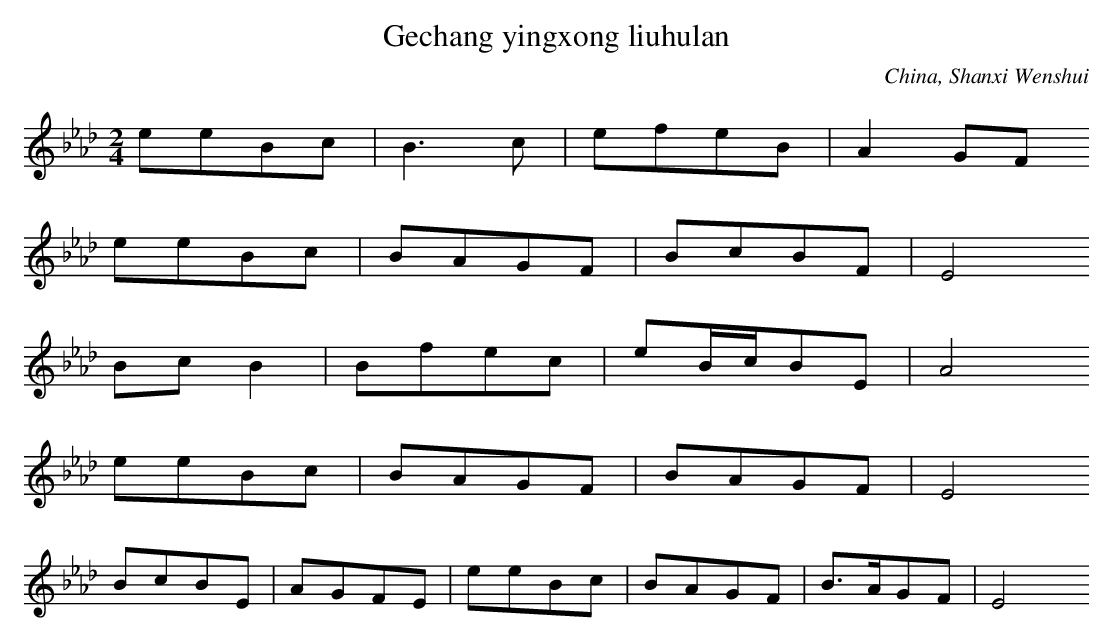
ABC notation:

X:1
T: Gechang yingxong liuhulan
O: China, Shanxi Wenshui
M: 2/4
L: 1/16
K: Ab
e2e2B2c2 | B6c2 | e2f2e2B2 | A4G2F2
e2e2B2c2 | B2A2G2F2 | B2c2B2F2 | E8
B2c2B4 | B2f2e2c2 | e2BcB2E2 | A8
e2e2B2c2 | B2A2G2F2 | B2A2G2F2 | E8
B2c2B2E2 | A2G2F2E2 | e2e2B2c2 | B2A2G2F2 | B3AG2F2 | E8
